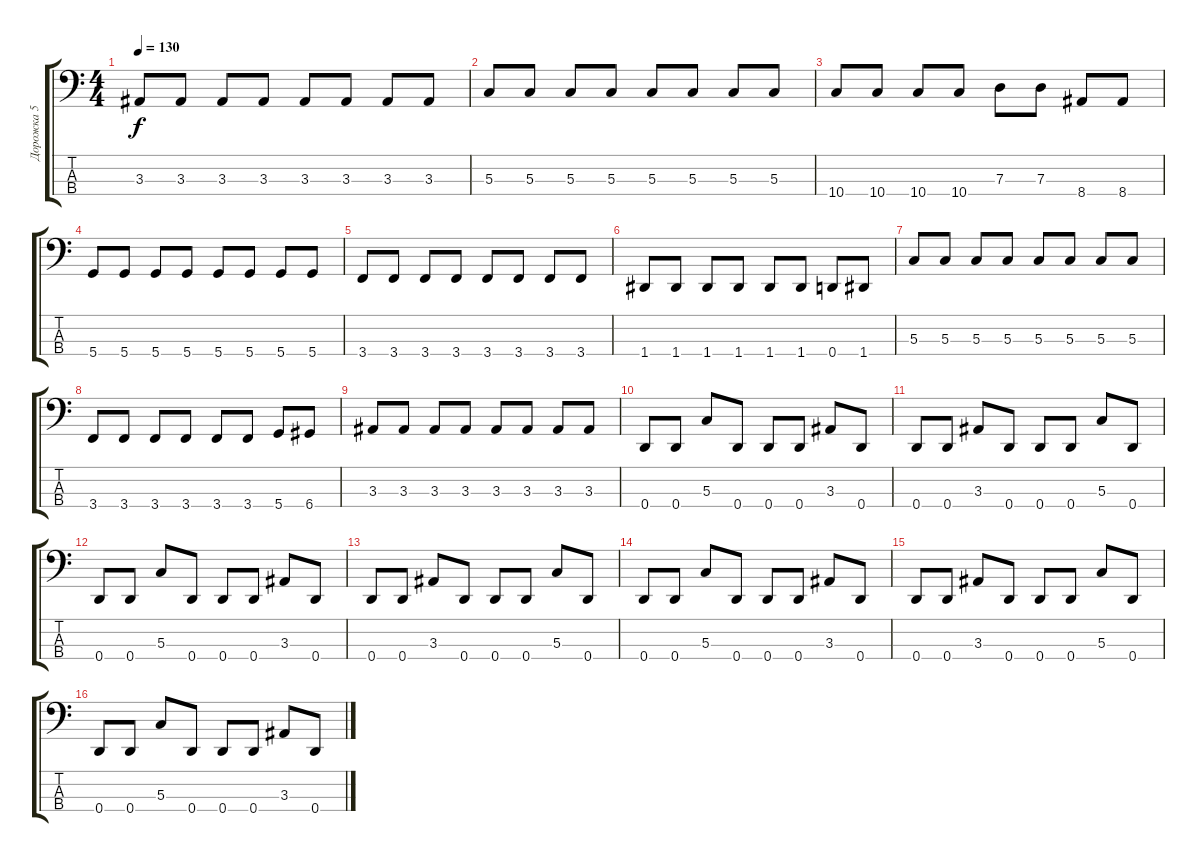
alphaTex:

\track ("Дорожка 5" "Дорожка 5") {instrument electricbasspick}
\staff {score tabs}
\tuning (F2 C2 G1 D1) {hide}
\ts (4 4)
\tempo 130
\clef f4
\ks c
3.3.8{dy f} 3.3.8 3.3.8 3.3.8 3.3.8 3.3.8 3.3.8 3.3.8 |
5.3.8 5.3.8 5.3.8 5.3.8 5.3.8 5.3.8 5.3.8 5.3.8 |
10.4.8 10.4.8 10.4.8 10.4.8 7.3.8 7.3.8 8.4.8 8.4.8 |
5.4.8 5.4.8 5.4.8 5.4.8 5.4.8 5.4.8 5.4.8 5.4.8 |
3.4.8 3.4.8 3.4.8 3.4.8 3.4.8 3.4.8 3.4.8 3.4.8 |
1.4.8 1.4.8 1.4.8 1.4.8 1.4.8 1.4.8 0.4.8 1.4.8 |
5.3.8 5.3.8 5.3.8 5.3.8 5.3.8 5.3.8 5.3.8 5.3.8 |
3.4.8 3.4.8 3.4.8 3.4.8 3.4.8 3.4.8 5.4.8 6.4.8 |
3.3.8 3.3.8 3.3.8 3.3.8 3.3.8 3.3.8 3.3.8 3.3.8 |
0.4.8 0.4.8 5.3.8 0.4.8 0.4.8 0.4.8 3.3.8 0.4.8 |
0.4.8 0.4.8 3.3.8 0.4.8 0.4.8 0.4.8 5.3.8 0.4.8 |
0.4.8 0.4.8 5.3.8 0.4.8 0.4.8 0.4.8 3.3.8 0.4.8 |
0.4.8 0.4.8 3.3.8 0.4.8 0.4.8 0.4.8 5.3.8 0.4.8 |
0.4.8 0.4.8 5.3.8 0.4.8 0.4.8 0.4.8 3.3.8 0.4.8 |
0.4.8 0.4.8 3.3.8 0.4.8 0.4.8 0.4.8 5.3.8 0.4.8 |
0.4.8 0.4.8 5.3.8 0.4.8 0.4.8 0.4.8 3.3.8 0.4.8
